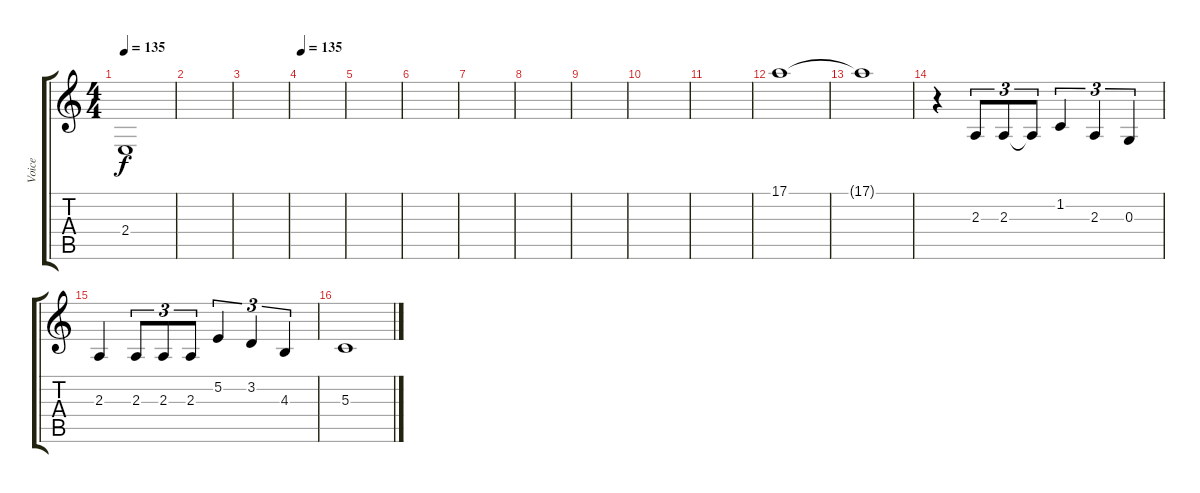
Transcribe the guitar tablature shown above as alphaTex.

\track ("Voice" "Voice") {instrument tenorsax}
\staff {score tabs}
\tuning (E4 B3 G3 D3 A2 E2) {hide}
\ts (4 4)
\tempo 135
\clef g2
\ks c
2.4.1{dy f} |
|
|
\tempo 135
|
|
|
|
|
|
|
|
17.1.1 |
17.1{t}.1 |
r.4 2.3.8{tu (3 2)} 2.3.8{tu (3 2)} 2.3{t}.8{tu (3 2)} 1.2.4{tu (3 2)} 2.3.4{tu (3 2)} 0.3.4{tu (3 2)} |
2.3.4 2.3.8{tu (3 2)} 2.3.8{tu (3 2)} 2.3.8{tu (3 2)} 5.2.4{tu (3 2)} 3.2.4{tu (3 2)} 4.3.4{tu (3 2)} |
5.3.1
